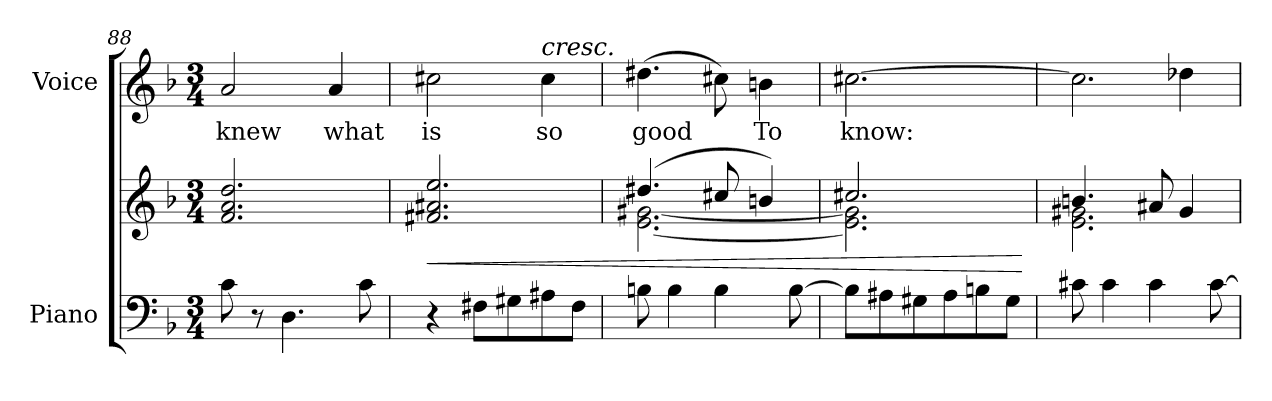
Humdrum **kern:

**kern	**kern	**dynam	**kern	**text
*part2	*part2	*part2	*part1	*part1
*staff3	*staff2	*staff2/3	*staff1	*staff1
*I"Piano	*	*	*I"Voice	*
*I'Pno	*	*	*	*
*clefF4	*clefG2	*	*clefG2	*
*k[b-]	*k[b-]	*	*k[b-]	*
*M3/4	*M3/4	*	*M3/4	*
=88	=88	=88	=88	=88
!	!	!	!	!LO:LY:b
8c\	2.f/ 2.a/ 2.dd/	.	2a/	knew
8r	.	.	.	.
4.D\	.	.	.	.
!	!	!	!	!LO:LY:b
.	.	.	4a/	what
8c\	.	.	.	.
=89	=89	=89	=89	=89
!	!	!LO:HP:b	!	!LO:LY:b
4r	2.f#X/ 2.a#X/ 2.ee/	<	2cc#X\	is
8F#X\L	.	.	.	.
8G#X\	.	.	.	.
!	!	!	!LO:TX:a:i:t=cresc.	!
!	!	!	!	!LO:LY:b
8A#X\	.	.	4cc#\	so
8F#\J	.	.	.	.
!!LO:LB:g=z
=90	=90	=90	=90	=90
*	*^	*	*	*
!	!	!	!	!	!LO:LY:b
8Bn\	(4.dd#X/	[2.e\ [2.g#X\	.	(4.dd#X\	good
4B\	.	.	.	.	.
4B\	8cc#X/	.	.	8cc#X\)	.
!	!	!	!	!	!LO:LY:b
.	4bn/)	.	.	4bn\	To
[8B\	.	.	.	.	.
=91	=91	=91	=91	=91	=91
!	!	!	!	!	!LO:LY:b
8B\L]	2.cc#X/	2.e\] 2.g#\]	.	[2.cc#X\	know:
8A#X\	.	.	.	.	.
8G#X\	.	.	.	.	.
8A#\	.	.	.	.	.
8Bn\	.	.	.	.	.
8G#\J	.	.	.	.	.
*	*v	*v	*	*	*
.	.	[	.	.
=92	=92	=92	=92	=92
*	*^	*	*^	*
8c#X\	4.bn/	2.e\ 2.g#X\	.	2.cc#\]	2ryy	.
4c#\	.	.	.	.	.	.
4c#\	8a#X/	.	.	.	.	.
.	4g#/	.	.	.	4dd-X	.
[8c#\	.	.	.	.	.	.
*	*v	*v	*	*	*	*
*	*	*	*v	*v	*
=	=	=	=	=
*-	*-	*-	*-	*-
